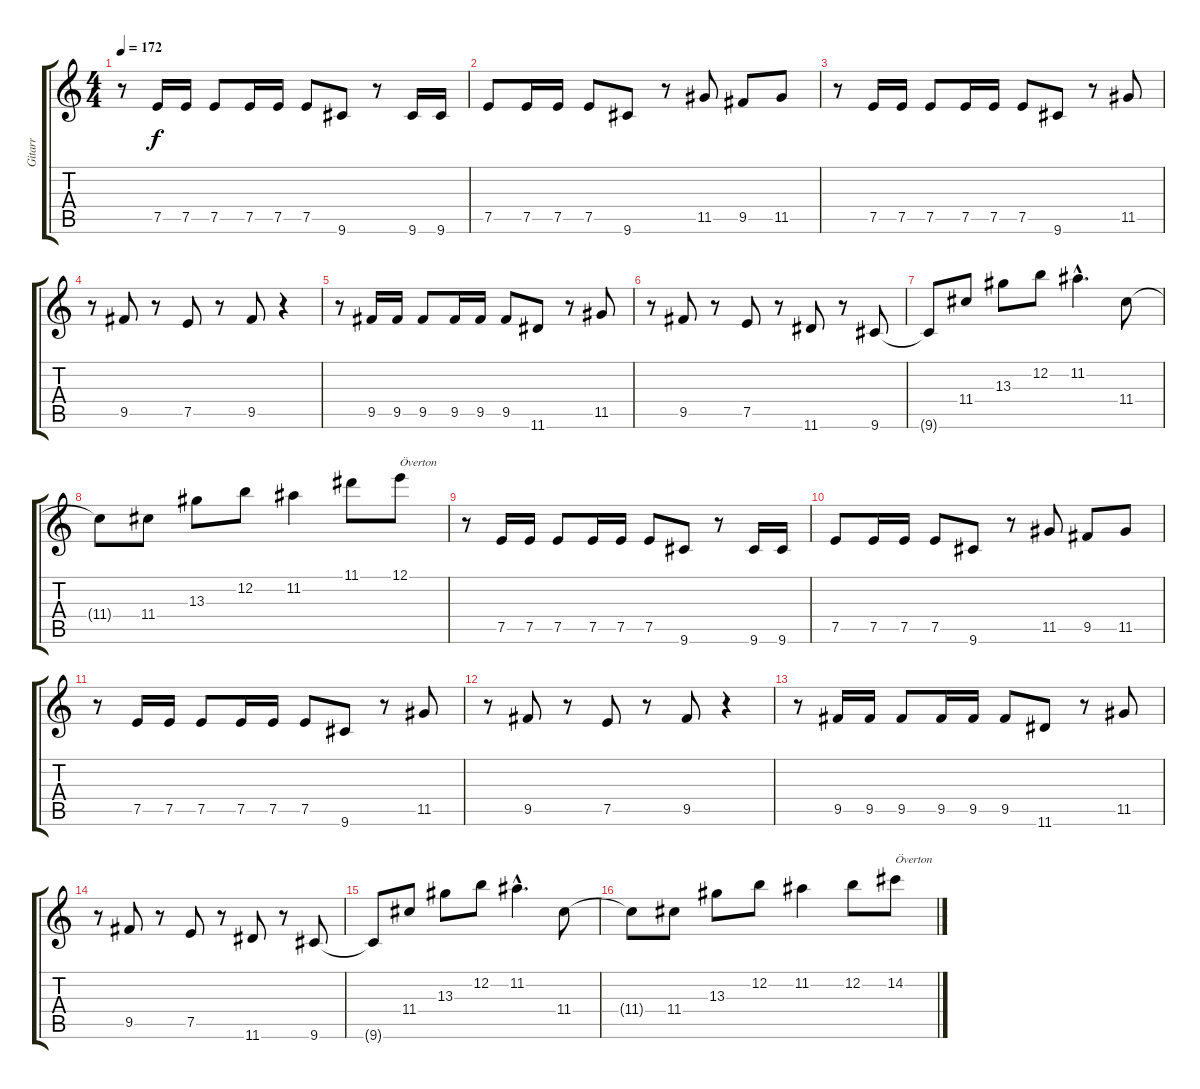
\track ("Gitarr" "Gitarr") {instrument overdrivenguitar}
\staff {score tabs}
\tuning (E4 B3 G3 D3 A2 E2) {hide}
\ts (4 4)
\tempo 172
\clef g2
\ks c
r.8{dy f instrument overdrivenguitar} 7.5.16 7.5.16 7.5.8 7.5.16 7.5.16 7.5.8 9.6.8 r.8 9.6.16 9.6.16 |
7.5.8 7.5.16 7.5.16 7.5.8 9.6.8 r.8 11.5.8 9.5.8 11.5.8 |
r.8 7.5.16 7.5.16 7.5.8 7.5.16 7.5.16 7.5.8 9.6.8 r.8 11.5.8 |
r.8 9.5.8 r.8 7.5.8 r.8 9.5.8 r.4 |
r.8 9.5.16 9.5.16 9.5.8 9.5.16 9.5.16 9.5.8 11.6.8 r.8 11.5.8 |
r.8 9.5.8 r.8 7.5.8 r.8 11.6.8 r.8 9.6.8 |
9.6{t}.8 11.4.8 13.3.8 12.2.8 11.2{hac}.4{d} 11.4.8 |
11.4{t}.8 11.4.8 13.3.8 12.2.8 11.2.4 11.1.8 12.1.8{txt "Överton"} |
r.8 7.5.16 7.5.16 7.5.8 7.5.16 7.5.16 7.5.8 9.6.8 r.8 9.6.16 9.6.16 |
7.5.8 7.5.16 7.5.16 7.5.8 9.6.8 r.8 11.5.8 9.5.8 11.5.8 |
r.8 7.5.16 7.5.16 7.5.8 7.5.16 7.5.16 7.5.8 9.6.8 r.8 11.5.8 |
r.8 9.5.8 r.8 7.5.8 r.8 9.5.8 r.4 |
r.8 9.5.16 9.5.16 9.5.8 9.5.16 9.5.16 9.5.8 11.6.8 r.8 11.5.8 |
r.8 9.5.8 r.8 7.5.8 r.8 11.6.8 r.8 9.6.8 |
9.6{t}.8 11.4.8 13.3.8 12.2.8 11.2{hac}.4{d} 11.4.8 |
11.4{t}.8 11.4.8 13.3.8 12.2.8 11.2.4 12.2.8 14.2.8{txt "Överton"}
